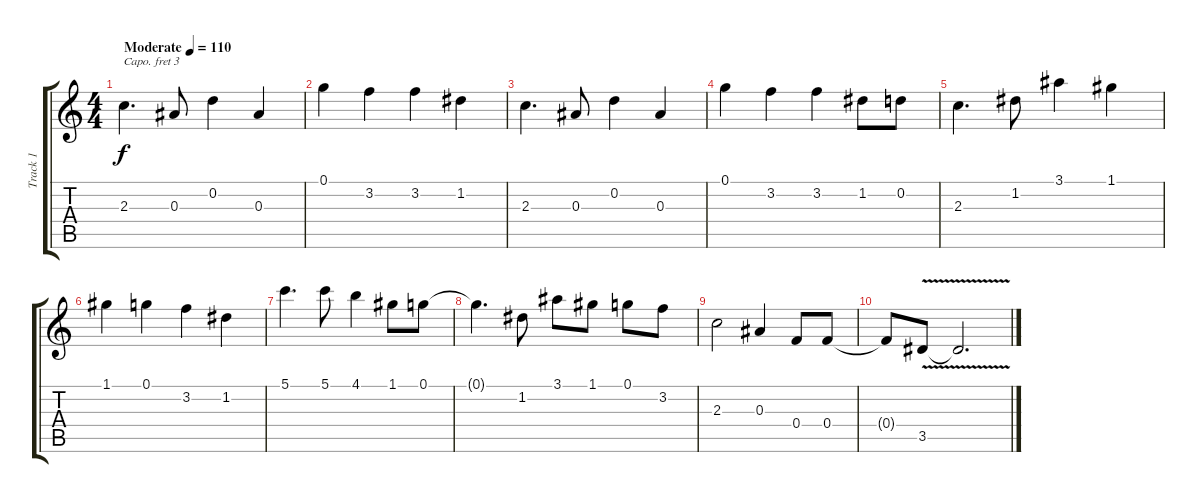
\track ("Track 1" "Track 1") {instrument acousticguitarsteel}
\staff {score tabs}
\capo 3
\tuning (E4 B3 G3 D3 A2 E2) {hide}
\ts (4 4)
\tempo (110 "Moderate")
\clef g2
\ks c
2.3.4{d dy f instrument acousticguitarsteel} 0.3.8 0.2.4 0.3.4 |
0.1.4 3.2.4 3.2.4 1.2.4 |
2.3.4{d} 0.3.8 0.2.4 0.3.4 |
0.1.4 3.2.4 3.2.4 1.2.8 0.2.8 |
2.3.4{d} 1.2.8 3.1.4 1.1.4 |
1.1.4 0.1.4 3.2.4 1.2.4 |
5.1.4{d} 5.1.8 4.1.4 1.1.8 0.1.8 |
0.1{t}.4{d} 1.2.8 3.1.8 1.1.8 0.1.8 3.2.8 |
2.3.2 0.3.4 0.4.8 0.4.8 |
0.4{t}.8 3.5{v}.8 3.5{t}.2{d}
